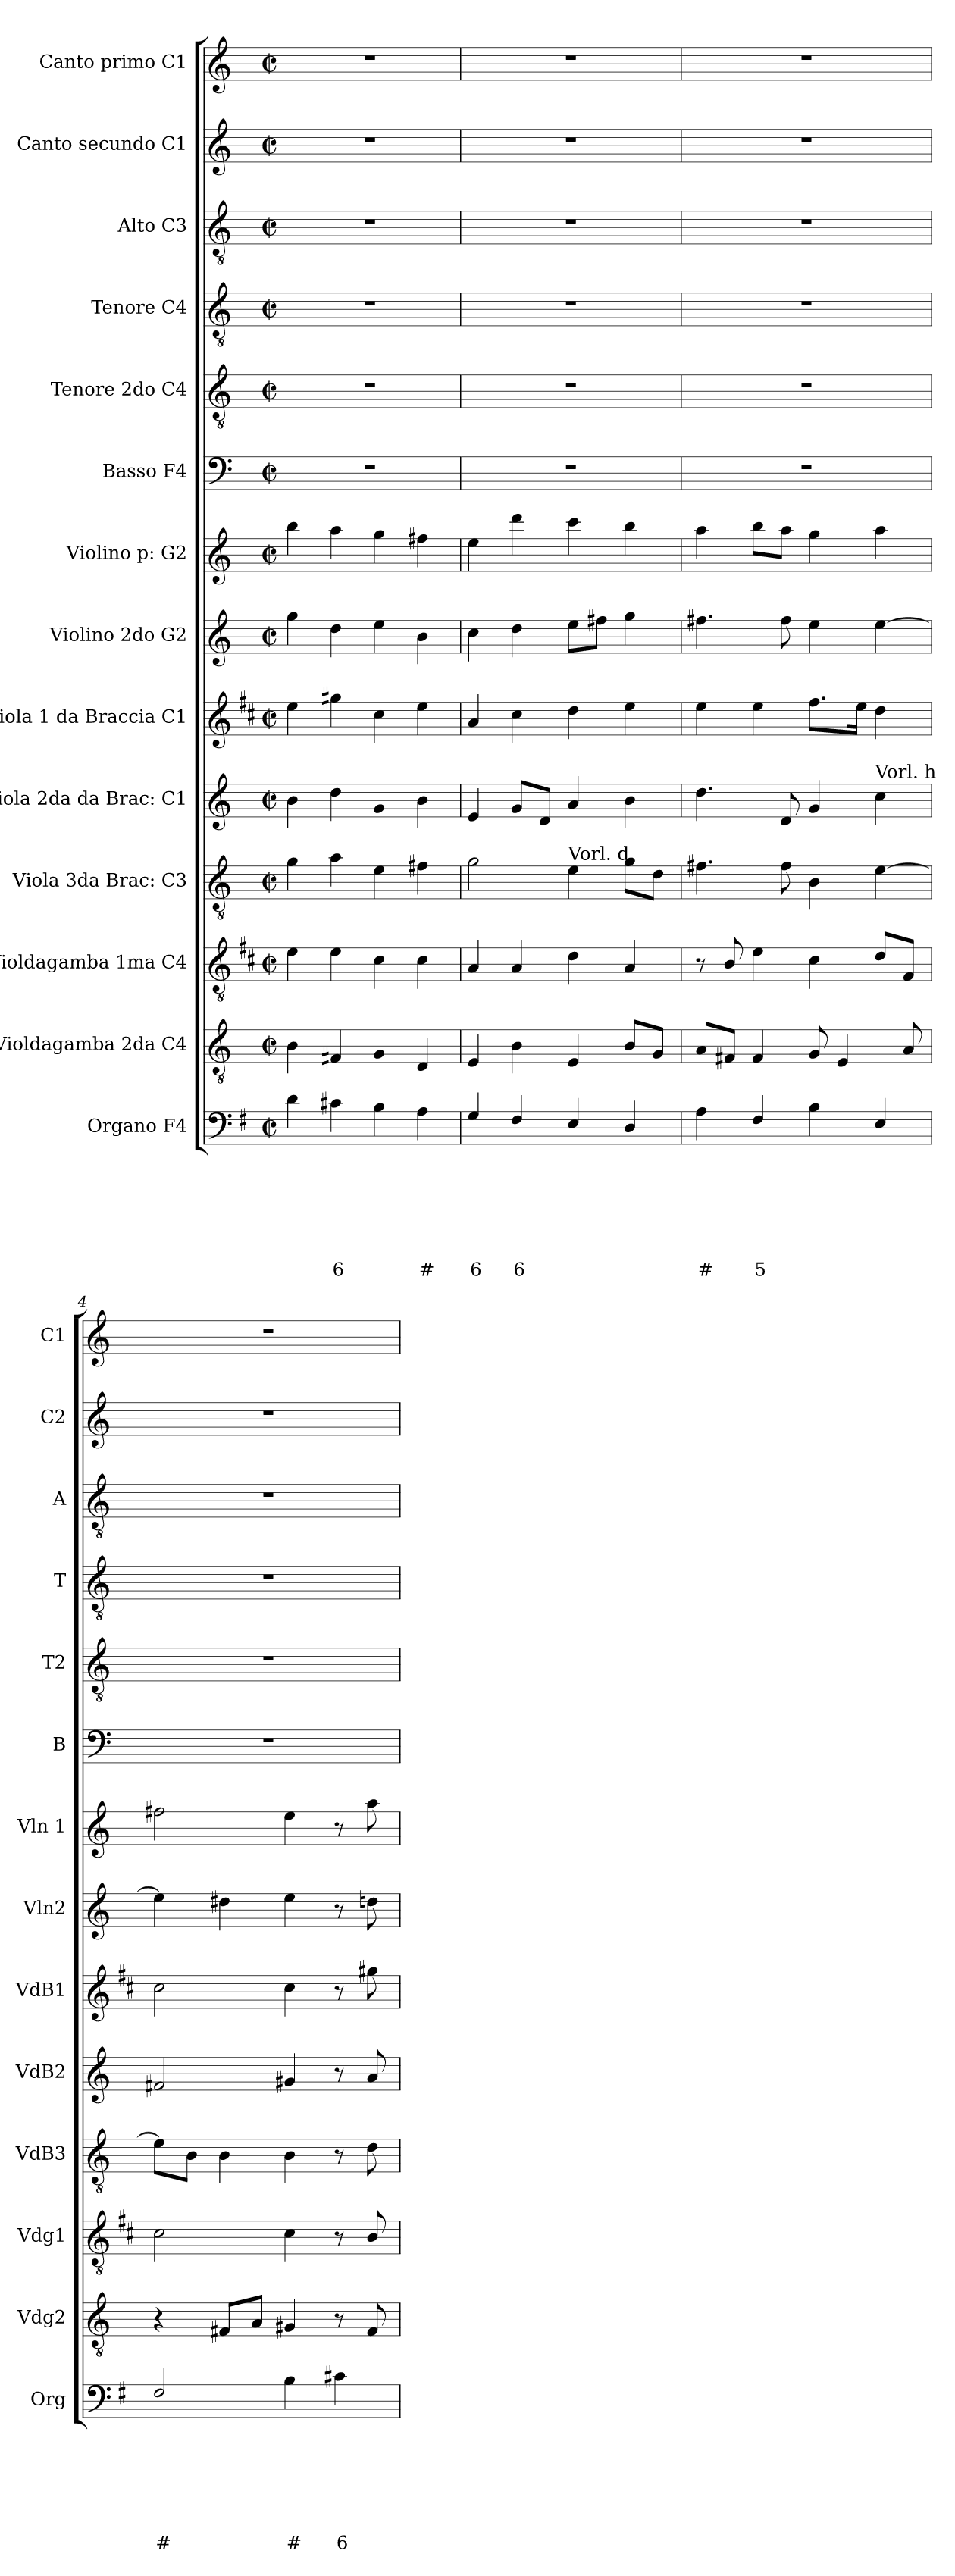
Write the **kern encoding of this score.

**kern	**text	**text	**text	**text	**text	**text	**text	**kern	**kern	**kern	**kern	**kern	**kern	**kern	**kern	**kern	**kern	**kern	**kern	**kern
*part14	*part14	*part14	*part14	*part14	*part14	*part14	*part14	*part13	*part12	*part11	*part10	*part9	*part8	*part7	*part6	*part5	*part4	*part3	*part2	*part1
*staff14	*staff14	*staff14	*staff14	*staff14	*staff14	*staff14	*staff14	*staff13	*staff12	*staff11	*staff10	*staff9	*staff8	*staff7	*staff6	*staff5	*staff4	*staff3	*staff2	*staff1
*I"Organo F4	*	*	*	*	*	*	*	*I"Violdagamba 2da C4	*I"Violdagamba 1ma C4	*I"Viola 3da Brac: C3	*I"Viola 2da da Brac: C1	*I"Viola 1 da Braccia C1	*I"Violino 2do G2	*I"Violino p: G2	*I"Basso F4	*I"Tenore 2do C4	*I"Tenore C4	*I"Alto C3	*I"Canto secundo C1	*I"Canto primo C1
*I'Org	*	*	*	*	*	*	*	*I'Vdg2	*I'Vdg1	*I'VdB3	*I'VdB2	*I'VdB1	*I'Vln2	*I'Vln 1	*I'B	*I'T2	*I'T	*I'A	*I'C2	*I'C1
*clefF4	*	*	*	*	*	*	*	*clefGv2	*clefGv2	*clefGv2	*clefG2	*clefG2	*clefG2	*clefG2	*clefF4	*clefGv2	*clefGv2	*clefGv2	*clefG2	*clefG2
*ITrd4c7	*	*	*	*	*	*	*	*	*ITrd1c2	*	*	*ITrd1c2	*	*	*ITrd8c14	*	*	*	*	*
*k[]	*	*	*	*	*	*	*	*k[]	*k[]	*k[]	*k[]	*k[]	*k[]	*k[]	*k[]	*k[]	*k[]	*k[]	*k[]	*k[]
*C:	*	*	*	*	*	*	*	*C:	*C:	*C:	*C:	*C:	*C:	*C:	*C:	*C:	*C:	*C:	*C:	*C:
*M2/2	*	*	*	*	*	*	*	*M2/2	*M2/2	*M2/2	*M2/2	*M2/2	*M2/2	*M2/2	*M2/2	*M2/2	*M2/2	*M2/2	*M2/2	*M2/2
*met(c|)	*	*	*	*	*	*	*	*met(c|)	*met(c|)	*met(c|)	*met(c|)	*met(c|)	*met(c|)	*met(c|)	*met(c|)	*met(c|)	*met(c|)	*met(c|)	*met(c|)	*met(c|)
=1	=1	=1	=1	=1	=1	=1	=1	=1	=1	=1	=1	=1	=1	=1	=1	=1	=1	=1	=1	=1
4G\	.	.	.	.	.	.	.	4B\	4d\	4g\	4b\	4dd\	4gg\	4bb\	1r	1r	1r	1r	1r	1r
!	!	!	!	!	!	!	!LO:LY:b	!	!	!	!	!	!	!	!	!	!	!	!	!
4F#X\	.	.	.	.	.	.	6	4F#X/	4d\	4a\	4dd\	4ff#X\	4dd\	4aa\	.	.	.	.	.	.
4E\	.	.	.	.	.	.	.	4G/	4B\	4e\	4g/	4b\	4ee\	4gg\	.	.	.	.	.	.
!	!	!	!	!	!	!	!LO:LY:b	!	!	!	!	!	!	!	!	!	!	!	!	!
4D\	.	.	.	.	.	.	#	4D/	4B\	4f#X\	4b\	4dd\	4b\	4ff#X\	.	.	.	.	.	.
=2	=2	=2	=2	=2	=2	=2	=2	=2	=2	=2	=2	=2	=2	=2	=2	=2	=2	=2	=2	=2
!	!	!	!	!	!	!	!LO:LY:b	!	!	!	!	!	!	!	!	!	!	!	!	!
4C/	.	.	.	.	.	.	6	4E/	4G/	2g\	4e/	4g/	4cc\	4ee\	1r	1r	1r	1r	1r	1r
!	!	!	!	!	!	!	!LO:LY:b	!	!	!	!	!	!	!	!	!	!	!	!	!
4BB/	.	.	.	.	.	.	6	4B\	4G/	.	8g/L	4b\	4dd\	4ddd\	.	.	.	.	.	.
.	.	.	.	.	.	.	.	.	.	.	8d/J	.	.	.	.	.	.	.	.	.
!	!	!	!	!	!	!	!	!	!	!LO:TX:a:t=Vorl. d	!	!	!	!	!	!	!	!	!	!
4AA/	.	.	.	.	.	.	.	4E/	4c\	4e\	4a/	4cc\	8ee\L	4ccc\	.	.	.	.	.	.
.	.	.	.	.	.	.	.	.	.	.	.	.	8ff#X\J	.	.	.	.	.	.	.
4GG/	.	.	.	.	.	.	.	8B/L	4G/	8g\L	4b\	4dd\	4gg\	4bb\	.	.	.	.	.	.
.	.	.	.	.	.	.	.	8G/J	.	8d\J	.	.	.	.	.	.	.	.	.	.
=3	=3	=3	=3	=3	=3	=3	=3	=3	=3	=3	=3	=3	=3	=3	=3	=3	=3	=3	=3	=3
!	!	!	!	!	!	!	!LO:LY:b	!	!	!	!	!	!	!	!	!	!	!	!	!
4D\	.	.	.	.	.	.	#	8A/L	8r	4.f#X\	4.dd\	4dd\	4.ff#X\	4aa\	1r	1r	1r	1r	1r	1r
.	.	.	.	.	.	.	.	8F#X/J	8A/	.	.	.	.	.	.	.	.	.	.	.
!	!	!	!	!	!	!	!LO:LY:b	!	!	!	!	!	!	!	!	!	!	!	!	!
4BB/	.	.	.	.	.	.	5	4F#/	4d\	.	.	4dd\	.	8bb\L	.	.	.	.	.	.
.	.	.	.	.	.	.	.	.	.	8f#\	8d/	.	8ff#\	8aa\J	.	.	.	.	.	.
4E\	.	.	.	.	.	.	.	8G/	4B\	4B\	4g/	8.ee\L	4ee\	4gg\	.	.	.	.	.	.
.	.	.	.	.	.	.	.	4E/	.	.	.	.	.	.	.	.	.	.	.	.
.	.	.	.	.	.	.	.	.	.	.	.	16dd\Jk	.	.	.	.	.	.	.	.
!	!	!	!	!	!	!	!	!	!	!	!LO:TX:a:t=Vorl. h	!	!	!	!	!	!	!	!	!
4AA/	.	.	.	.	.	.	.	.	8c/L	[4e\	4cc\	4cc\	[4ee\	4aa\	.	.	.	.	.	.
.	.	.	.	.	.	.	.	8A/	8E/J	.	.	.	.	.	.	.	.	.	.	.
=4	=4	=4	=4	=4	=4	=4	=4	=4	=4	=4	=4	=4	=4	=4	=4	=4	=4	=4	=4	=4
!	!	!	!	!	!	!	!LO:LY:b	!	!	!	!	!	!	!	!	!	!	!	!	!
2BB/	.	.	.	.	.	.	#	4r	2B\	8e\L]	2f#X/	2b\	4ee\]	2ff#X\	1r	1r	1r	1r	1r	1r
.	.	.	.	.	.	.	.	.	.	8B\J	.	.	.	.	.	.	.	.	.	.
.	.	.	.	.	.	.	.	8F#X/L	.	4B\	.	.	4dd#X\	.	.	.	.	.	.	.
.	.	.	.	.	.	.	.	8A/J	.	.	.	.	.	.	.	.	.	.	.	.
!	!	!	!	!	!	!	!LO:LY:b	!	!	!	!	!	!	!	!	!	!	!	!	!
4E\	.	.	.	.	.	.	#	4G#X/	4B\	4B\	4g#X/	4b\	4ee\	4ee\	.	.	.	.	.	.
!	!	!	!	!	!	!	!LO:LY:b	!	!	!	!	!	!	!	!	!	!	!	!	!
4F#X\	.	.	.	.	.	.	6	8r	8r	8r	8r	8r	8r	8r	.	.	.	.	.	.
.	.	.	.	.	.	.	.	8F#/	8A/	8d\	8a/	8ff#X\	8ddn\	8aa\	.	.	.	.	.	.
=	=	=	=	=	=	=	=	=	=	=	=	=	=	=	=	=	=	=	=	=
*-	*-	*-	*-	*-	*-	*-	*-	*-	*-	*-	*-	*-	*-	*-	*-	*-	*-	*-	*-	*-
